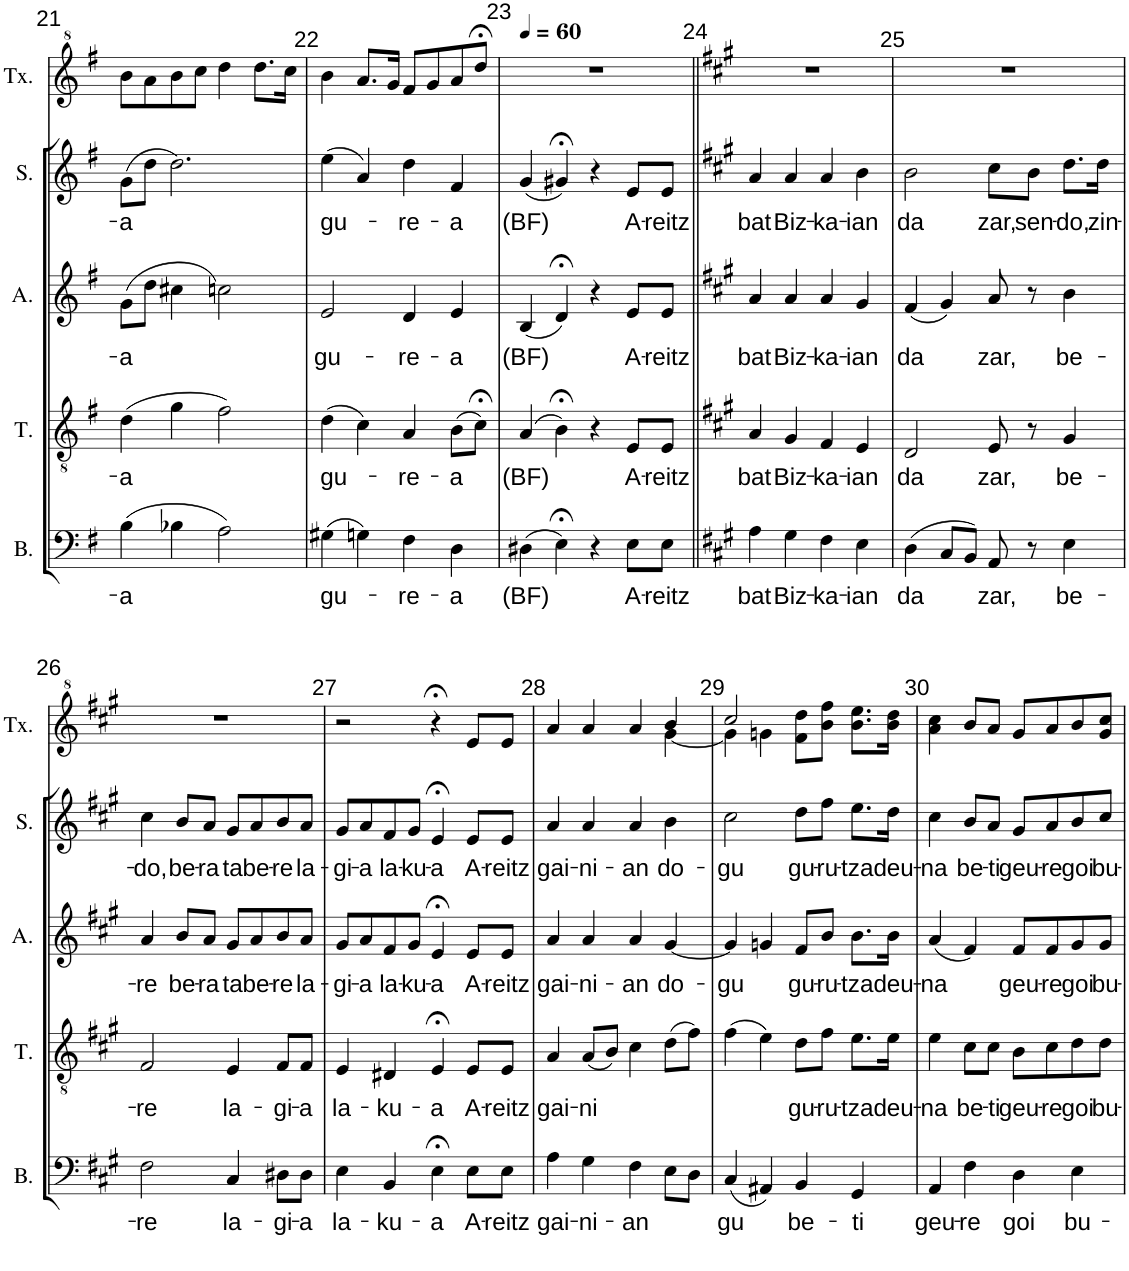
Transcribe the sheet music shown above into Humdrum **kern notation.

**kern	**text	**kern	**text	**kern	**text	**kern	**text	**kern
*part5	*part5	*part4	*part4	*part3	*part3	*part2	*part2	*part1
*staff5	*staff5	*staff4	*staff4	*staff3	*staff3	*staff2	*staff2	*staff1
*I"Basse	*	*I"Ténor	*	*I"Alto	*	*I"Soprano	*	*I"Txistu
*I'B.	*	*I'T.	*	*I'A.	*	*I'S.	*	*I'Tx.
!!LO:PB:g=z
*clefF4	*	*clefGv2	*	*clefG2	*	*clefG2	*	*clefG^2
*	*	*	*	*	*	*	*	*Trd-7c-12
*k[f#]	*	*k[f#]	*	*k[f#]	*	*k[f#]	*	*k[f#]
*M4/4	*	*M4/4	*	*M4/4	*	*M4/4	*	*M4/4
=21	=21	=21	=21	=21	=21	=21	=21	=21
!	!LO:LY:b	!	!LO:LY:b	!	!LO:LY:b	!	!LO:LY:b	!
(4B\	-a	(4d\	-a	(8g\L	-a	(8g\L	-a	8bb\L
.	.	.	.	8dd\J	.	8dd\J	.	8aa\
4B-X\)	.	4g\)	.	4cc#X\	.	2.dd\)	.	8bb\
.	.	.	.	.	.	.	.	8ccc\J
2A\	.	2f#\	.	2ccn\)	.	.	.	4ddd\
.	.	.	.	.	.	.	.	8.ddd\L
.	.	.	.	.	.	.	.	16ccc\Jk
=22	=22	=22	=22	=22	=22	=22	=22	=22
!	!LO:LY:b	!	!LO:LY:b	!	!LO:LY:b	!	!LO:LY:b	!
(4G#X\	gu-	(4d\	gu-	2e/	gu-	(4ee\	gu-	4bb\
4Gn\)	.	4c\)	.	.	.	4a/)	.	8.aa/L
.	.	.	.	.	.	.	.	16gg/Jk
!	!LO:LY:b	!	!LO:LY:b	!	!LO:LY:b	!	!LO:LY:b	!
4F#\	-re-	4A/	-re-	4d/	-re-	4dd\	-re-	8ff#/L
.	.	.	.	.	.	.	.	8gg/
!	!LO:LY:b	!	!LO:LY:b	!	!LO:LY:b	!	!LO:LY:b	!
4D\	-a	(8B\L	-a	4e/	-a	4f#/	-a	8aa/
.	.	8c;<\J)	.	.	.	.	.	8ddd;</J
=23	=23	=23	=23	=23	=23	=23	=23	=23
*	*	*	*	*	*	*	*	*MM60
!	!LO:LY:b	!	!LO:LY:b	!	!LO:LY:b	!	!LO:LY:b	!
(4D#X\	(BF)	(4A/	(BF)	(4B/	(BF)	(4g/	(BF)	1r
4E;<\)	.	4B;<\)	.	4d;</)	.	4g#X;</)	.	.
4r	.	4r	.	4r	.	4r	.	.
!	!LO:LY:b	!	!LO:LY:b	!	!LO:LY:b	!	!LO:LY:b	!
8E\L	A-	8E/L	A-	8e/L	A-	8e/L	A-	.
!	!LO:LY:b	!	!LO:LY:b	!	!LO:LY:b	!	!LO:LY:b	!
8E\J	-reitz	8E/J	-reitz	8e/J	-reitz	8e/J	-reitz	.
=24||	=24||	=24||	=24||	=24||	=24||	=24||	=24||	=24||
*k[f#c#g#]	*	*k[f#c#g#]	*	*k[f#c#g#]	*	*k[f#c#g#]	*	*k[f#c#g#]
!	!LO:LY:b	!	!LO:LY:b	!	!LO:LY:b	!	!LO:LY:b	!
4A\	bat	4A/	bat	4a/	bat	4a/	bat	1r
!	!LO:LY:b	!	!LO:LY:b	!	!LO:LY:b	!	!LO:LY:b	!
4G#\	Biz-	4G#/	Biz-	4a/	Biz-	4a/	Biz-	.
!	!LO:LY:b	!	!LO:LY:b	!	!LO:LY:b	!	!LO:LY:b	!
4F#\	-ka-	4F#/	-ka-	4a/	-ka-	4a/	-ka-	.
!	!LO:LY:b	!	!LO:LY:b	!	!LO:LY:b	!	!LO:LY:b	!
4E\	-ian	4E/	-ian	4g#/	-ian	4b\	-ian	.
=25	=25	=25	=25	=25	=25	=25	=25	=25
!	!LO:LY:b	!	!LO:LY:b	!	!LO:LY:b	!	!LO:LY:b	!
(4D\	da	2D/	da	(4f#/	da	2b\	da	1r
8C#/L	.	.	.	4g#/)	.	.	.	.
8BB/J)	.	.	.	.	.	.	.	.
!	!LO:LY:b	!	!LO:LY:b	!	!LO:LY:b	!	!LO:LY:b	!
8AA/	zar,	8E/	zar,	8a/	zar,	8cc#\L	zar,	.
!	!	!	!	!	!	!	!LO:LY:b	!
8r	.	8r	.	8r	.	8b\J	sen-	.
!	!LO:LY:b	!	!LO:LY:b	!	!LO:LY:b	!	!LO:LY:b	!
4E\	be-	4G#/	be-	4b\	be-	8.dd\L	-do,	.
!	!	!	!	!	!	!	!LO:LY:b	!
.	.	.	.	.	.	16dd\Jk	zin-	.
!!LO:LB:g=z
=26	=26	=26	=26	=26	=26	=26	=26	=26
!	!LO:LY:b	!	!LO:LY:b	!	!LO:LY:b	!	!LO:LY:b	!
2F#\	-re	2F#/	-re	4a/	-re	4cc#\	-do,	1r
!	!	!	!	!	!LO:LY:b	!	!LO:LY:b	!
.	.	.	.	8b/L	be-	8b/L	be-	.
!	!	!	!	!	!LO:LY:b	!	!LO:LY:b	!
.	.	.	.	8a/J	-ra	8a/J	-ra	.
!	!LO:LY:b	!	!LO:LY:b	!	!LO:LY:b	!	!LO:LY:b	!
4C#/	la-	4E/	la-	8g#/L	ta	8g#/L	ta	.
!	!	!	!	!	!LO:LY:b	!	!LO:LY:b	!
.	.	.	.	8a/	be-	8a/	be-	.
!	!LO:LY:b	!	!LO:LY:b	!	!LO:LY:b	!	!LO:LY:b	!
8D#X\L	-gi-	8F#/L	-gi-	8b/	-re	8b/	-re	.
!	!LO:LY:b	!	!LO:LY:b	!	!LO:LY:b	!	!LO:LY:b	!
8D#\J	-a	8F#/J	-a	8a/J	la-	8a/J	la-	.
=27	=27	=27	=27	=27	=27	=27	=27	=27
!	!LO:LY:b	!	!LO:LY:b	!	!LO:LY:b	!	!LO:LY:b	!
4E\	la-	4E/	la-	8g#/L	-gi-	8g#/L	-gi-	2r
!	!	!	!	!	!LO:LY:b	!	!LO:LY:b	!
.	.	.	.	8a/	-a	8a/	-a	.
!	!LO:LY:b	!	!LO:LY:b	!	!LO:LY:b	!	!LO:LY:b	!
4BB/	-ku-	4D#X/	-ku-	8f#/	la-	8f#/	la-	.
!	!	!	!	!	!LO:LY:b	!	!LO:LY:b	!
.	.	.	.	8g#/J	-ku-	8g#/J	-ku-	.
!	!LO:LY:b	!	!LO:LY:b	!	!LO:LY:b	!	!LO:LY:b	!
4E;<\	-a	4E;</	-a	4e;</	-a	4e;</	-a	4r;<
!	!LO:LY:b	!	!LO:LY:b	!	!LO:LY:b	!	!LO:LY:b	!
8E\L	A-	8E/L	A-	8e/L	A-	8e/L	A-	8ee/L
!	!LO:LY:b	!	!LO:LY:b	!	!LO:LY:b	!	!LO:LY:b	!
8E\J	-reitz	8E/J	-reitz	8e/J	-reitz	8e/J	-reitz	8ee/J
=28	=28	=28	=28	=28	=28	=28	=28	=28
!	!LO:LY:b	!	!LO:LY:b	!	!LO:LY:b	!	!LO:LY:b	!
*	*	*	*	*	*	*	*	*^
4A\	gai-	4A/	gai-	4a/	gai-	4a/	gai-	4aa/	2.ryy
!	!LO:LY:b	!	!LO:LY:b	!	!LO:LY:b	!	!LO:LY:b	!	!
4G#\	-ni-	(8A/L	-ni	4a/	-ni-	4a/	-ni-	4aa/	.
.	.	8B/J)	.	.	.	.	.	.	.
!	!LO:LY:b	!	!	!	!LO:LY:b	!	!LO:LY:b	!	!
4F#\	-an	4c#\	.	4a/	-an	4a/	-an	4aa/	.
!	!	!	!	!	!LO:LY:b	!	!LO:LY:b	!	!
8E\L	.	(8d\L	.	[4g#/	do-	4b\	do-	4bb/	[4gg#\
8D\J	.	8f#\J)	.	.	.	.	.	.	.
=29	=29	=29	=29	=29	=29	=29	=29	=29	=29
!	!LO:LY:b	!	!	!	!LO:LY:b	!	!LO:LY:b	!	!
(4C#/	-gu	(4f#\	.	4g#/]	-gu	2cc#\	-gu	2ccc#/	4gg#\]
4AA#X/)	.	4e\)	.	4gn/	.	.	.	.	4ggn\
!	!LO:LY:b	!	!LO:LY:b	!	!LO:LY:b	!	!LO:LY:b	!	!
4BB/	be-	8d\L	gu-	8f#/L	gu-	8dd\L	gu-	8ff#\ 8ddd\L	2ryy
!	!	!	!LO:LY:b	!	!LO:LY:b	!	!LO:LY:b	!	!
.	.	8f#\J	-ru-	8b/J	-ru-	8ff#\J	-ru-	8bb\ 8fff#\J	.
!	!LO:LY:b	!	!LO:LY:b	!	!LO:LY:b	!	!LO:LY:b	!	!
4GG#/	-ti	8.e\L	-tza	8.b\L	-tza	8.ee\L	-tza	8.bb\ 8.eee\L	.
!	!	!	!LO:LY:b	!	!LO:LY:b	!	!LO:LY:b	!	!
.	.	16e\Jk	deu-	16b\Jk	deu-	16dd\Jk	deu-	16bb\ 16ddd\Jk	.
*	*	*	*	*	*	*	*	*v	*v
=30	=30	=30	=30	=30	=30	=30	=30	=30
!	!LO:LY:b	!	!LO:LY:b	!	!LO:LY:b	!	!LO:LY:b	!
4AA/	geu-	4e\	-na	(4a/	-na	4cc#\	-na	4aa\ 4ccc#\
!	!LO:LY:b	!	!LO:LY:b	!	!	!	!LO:LY:b	!
4F#\	-re	8c#\L	be-	4f#/)	.	8b/L	be-	8bb/L
!	!	!	!LO:LY:b	!	!	!	!LO:LY:b	!
.	.	8c#\J	-ti	.	.	8a/J	-ti	8aa/J
!	!LO:LY:b	!	!LO:LY:b	!	!LO:LY:b	!	!LO:LY:b	!
4D\	goi	8B\L	geu-	8f#/L	geu-	8g#/L	geu-	8gg#/L
!	!	!	!LO:LY:b	!	!LO:LY:b	!	!LO:LY:b	!
.	.	8c#\	-re	8f#/	-re	8a/	-re	8aa/
!	!LO:LY:b	!	!LO:LY:b	!	!LO:LY:b	!	!LO:LY:b	!
4E\	bu-	8d\	goi	8g#/	goi	8b/	goi	8bb/
!	!	!	!LO:LY:b	!	!LO:LY:b	!	!LO:LY:b	!
.	.	8d\J	bu-	8g#/J	bu-	8cc#/J	bu-	8gg#/ 8ccc#/J
=	=	=	=	=	=	=	=	=
*-	*-	*-	*-	*-	*-	*-	*-	*-
